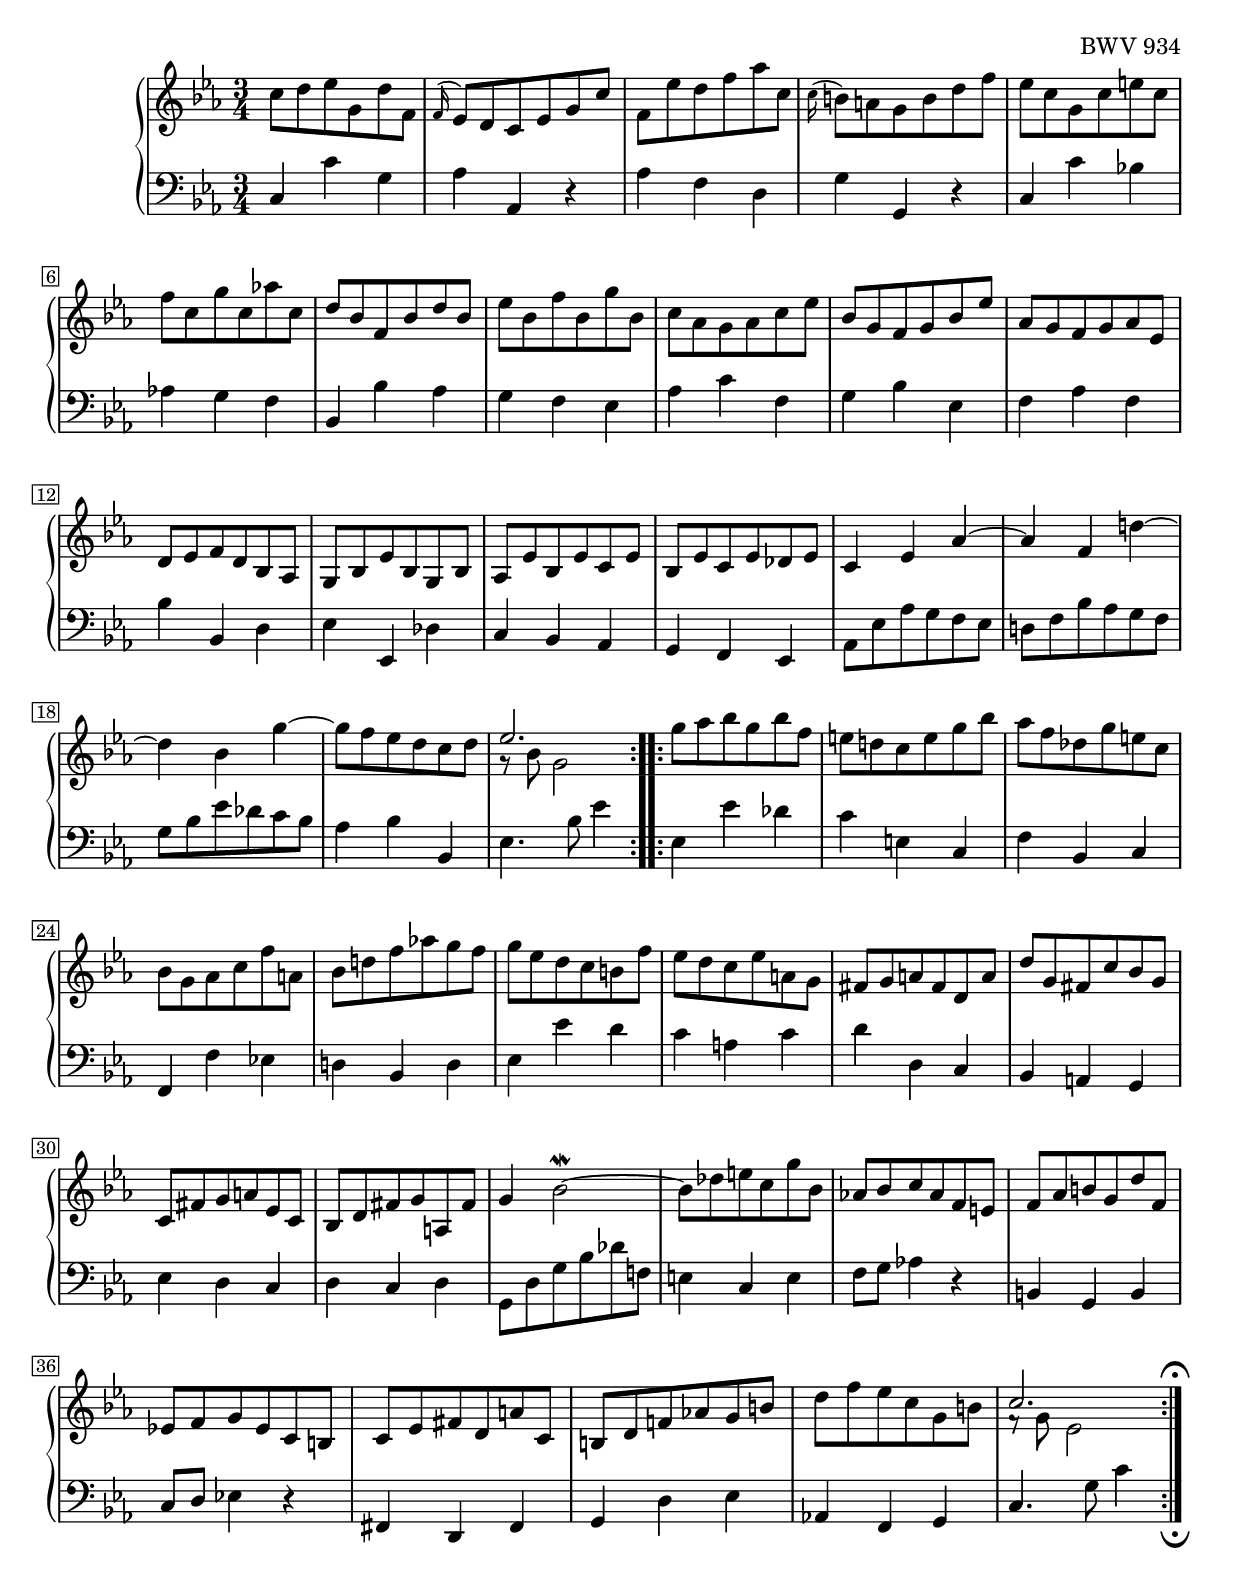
Global = {
  \key c \minor
  \time 3/4
  \include "../global.ly"
}

Sopran = \context Voice = "one" \relative c'' {
  \voiceOne
  \override Rest.staff-position = #0
  \stemNeutral
  \repeat volta 2 {
  %1
  | c8[ d es g, d' f,]
  | \appoggiatura f16 es8[ d c es g c]
  | f,[ es' d f as c,]
  | \appoggiatura c16 b8[ a g b d f]
  %5
  | es[ c g c e c]
  | f[ c g' c, as'! c,]
  | d[ bes f bes d bes]
  | es[ bes f' bes, g' bes,]
  | c[ as g as c es]
  %10
  | bes[ g f g bes es]
  | as,[ g f g as es]
  | d[ es f d bes as]
  | g[ bes es bes g bes]
  | as[ es' bes es c es]
  %15
  | bes[ es c es des es]
  | c4 es as~
  | as f d'!~
  | d4 bes g'~
  | g8[ f es d c d]
  %20
  | \stemUp es2.
  }
  \repeat volta 2 {
  | \stemNeutral
    g8[ as bes g bes f]
  | e[ d! c e g bes]
  | as[ f des g e c]
  | bes[ g as c f a,]
  %25
  | bes[ d! f as! g f]
  | g[ es d c b f']
  | es[ d c es a, g ]
  | fis[ g a fis d a']
  | d[ g, fis c' bes g]
  %30
  | c,[ fis g a es c]
  | bes[ d fis g a, fis']
  | g4 bes2-\mordent ~
  | bes8[ des e c g' bes,]
  | as![ bes c as f e]
  %35
  | f[ as b g d' f,]
  | es![ f g es c b]
  | c[ es fis d a' c,]
  | b[ d f as g b]
  | d[ f es c g b]
  %40
  | \stemUp c2.
    \override Score.TextMark.self-alignment-X = #CENTER
    \textEndMark \markup { \musicglyph "scripts.ufermata" }
  }
}

Alto = \context Voice = "two" \relative c'' {
  \voiceTwo
  \override Rest.staff-position = #0
  \repeat volta 2 {
  %1
  | s2.*19
  %20
  | g8\rest bes8 g2
  }
  \repeat volta 2 {
    s2.*19
    f8\rest g8 es2
  }
}

Bass = \context Voice = "four" \relative c {
  \voiceFour
  \override Rest.staff-position = #0
  \stemNeutral
  \repeat volta 2 {
  %1
  | c4 c' g
  | as as, r
  | as' f d
  | g g, r
  %5
  | c c' bes!
  | as! g f
  | bes, bes' as
  | g f es
  | as c f,
  %10
  | g bes es,
  | f as f
  | bes bes, d
  | es es, des'
  | c bes as
  %15
  | g f es
  | as8[ es' as g f es]
  | d![ f bes as g f]
  | g[ bes es des c bes]
  | as4 bes bes,
  %20
  | es4. bes'8 es4
  }
  \repeat volta 2 {
  | ees, es' des
  | c e, c
  | f bes, c
  | f, f' es!
  %25
  | d! bes d
  | es es' d
  | c a c
  | d d, c
  | bes a g
  %30
  | es' d c
  | d c d
  | g,8[ d' g bes des f,!]
  | e4 c e
  | f8[ g] as!4 r
  %35
  | b, g b
  | c8[ d] es!4 r
  | fis, d fis
  | g d' es
  | as,! f g
  | c4. g'8 c4
    \tweak direction #DOWN
    \textEndMark \markup { \musicglyph "scripts.dfermata" }
  }
}

\score {
  \new PianoStaff
  <<
    \accidentalStyle Score.piano
    \context Staff = "upper" <<
      \set Staff.midiInstrument = #"acoustic grand"
      \Global
      \clef treble
      \Sopran
      \Alto
    >>
    \context Staff = "lower" <<
      \set Staff.midiInstrument = #"acoustic grand"
      \Global
      \clef bass
      \Bass
    >>
  >>
  \header {
    composer = "Johann Sebastian Bach"
    opus = "BWV 934"
    title = \markup { "2. Kleines Präludium c-Moll" }
  }
  \layout {
    \context {
      \PianoStaff
    }
  }
  \midi {
    \tempo 4 = 90
  }
}
